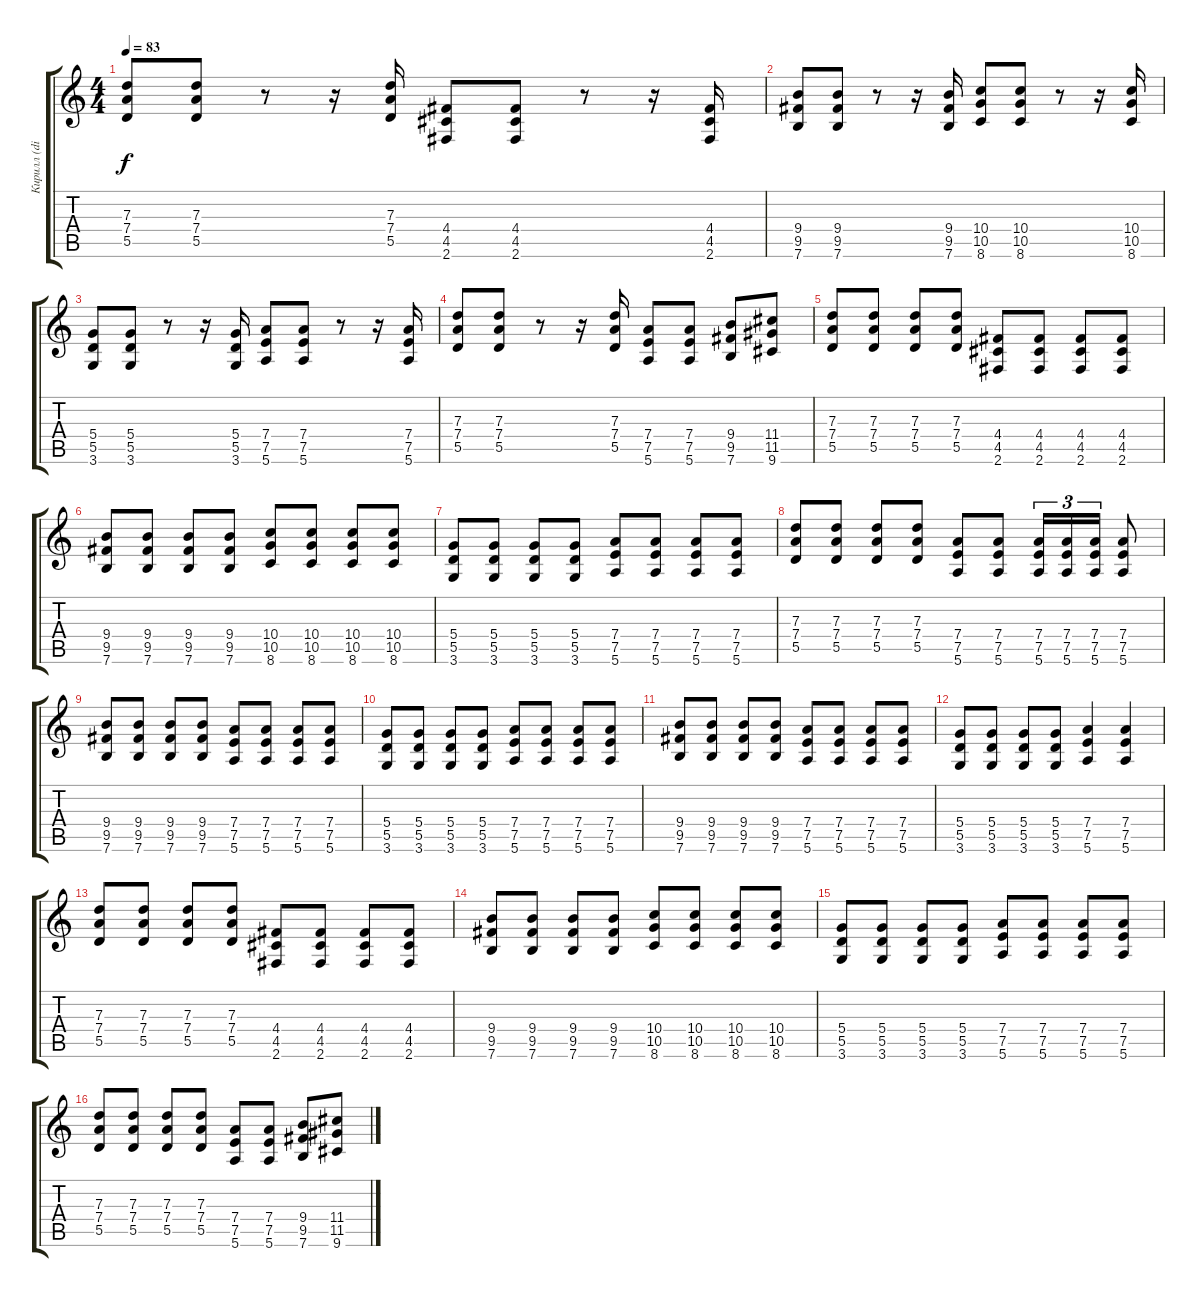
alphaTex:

\track ("Кирилл (distr)" "Кирилл (di") {instrument distortionguitar}
\staff {score tabs}
\tuning (E4 B3 G3 D3 A2 E2) {hide}
\ts (4 4)
\tempo 83
\clef g2
\ks c
(7.3 7.4 5.5).8{dy f} (7.3 7.4 5.5).8 r.8 r.16 (7.3 7.4 5.5).16 (4.4 4.5 2.6).8 (4.4 4.5 2.6).8 r.8 r.16 (4.4 4.5 2.6).16 |
(9.4 9.5 7.6).8 (9.4 9.5 7.6).8 r.8 r.16 (9.4 9.5 7.6).16 (10.4 10.5 8.6).8 (10.4 10.5 8.6).8 r.8 r.16 (10.4 10.5 8.6).16 |
(5.4 5.5 3.6).8 (5.4 5.5 3.6).8 r.8 r.16 (5.4 5.5 3.6).16 (7.4 7.5 5.6).8 (7.4 7.5 5.6).8 r.8 r.16 (7.4 7.5 5.6).16 |
(7.3 7.4 5.5).8 (7.3 7.4 5.5).8 r.8 r.16 (7.3 7.4 5.5).16 (7.4 7.5 5.6).8 (7.4 7.5 5.6).8 (9.4 9.5 7.6).8 (11.4 11.5 9.6).8 |
(7.3 7.4 5.5).8 (7.3 7.4 5.5).8 (7.3 7.4 5.5).8 (7.3 7.4 5.5).8 (4.4 4.5 2.6).8 (4.4 4.5 2.6).8 (4.4 4.5 2.6).8 (4.4 4.5 2.6).8 |
(9.4 9.5 7.6).8 (9.4 9.5 7.6).8 (9.4 9.5 7.6).8 (9.4 9.5 7.6).8 (10.4 10.5 8.6).8 (10.4 10.5 8.6).8 (10.4 10.5 8.6).8 (10.4 10.5 8.6).8 |
(5.4 5.5 3.6).8 (5.4 5.5 3.6).8 (5.4 5.5 3.6).8 (5.4 5.5 3.6).8 (7.4 7.5 5.6).8 (7.4 7.5 5.6).8 (7.4 7.5 5.6).8 (7.4 7.5 5.6).8 |
(7.3 7.4 5.5).8 (7.3 7.4 5.5).8 (7.3 7.4 5.5).8 (7.3 7.4 5.5).8 (7.4 7.5 5.6).8 (7.4 7.5 5.6).8 (7.4 7.5 5.6).16{tu (3 2)} (7.4 7.5 5.6).16{tu (3 2)} (7.4 7.5 5.6).16{tu (3 2)} (7.4 7.5 5.6).8 |
(9.4 9.5 7.6).8 (9.4 9.5 7.6).8 (9.4 9.5 7.6).8 (9.4 9.5 7.6).8 (7.4 7.5 5.6).8 (7.4 7.5 5.6).8 (7.4 7.5 5.6).8 (7.4 7.5 5.6).8 |
(5.4 5.5 3.6).8 (5.4 5.5 3.6).8 (5.4 5.5 3.6).8 (5.4 5.5 3.6).8 (7.4 7.5 5.6).8 (7.4 7.5 5.6).8 (7.4 7.5 5.6).8 (7.4 7.5 5.6).8 |
(9.4 9.5 7.6).8 (9.4 9.5 7.6).8 (9.4 9.5 7.6).8 (9.4 9.5 7.6).8 (7.4 7.5 5.6).8 (7.4 7.5 5.6).8 (7.4 7.5 5.6).8 (7.4 7.5 5.6).8 |
(5.4 5.5 3.6).8 (5.4 5.5 3.6).8 (5.4 5.5 3.6).8 (5.4 5.5 3.6).8 (7.4 7.5 5.6).4 (7.4 7.5 5.6).4 |
(7.3 7.4 5.5).8 (7.3 7.4 5.5).8 (7.3 7.4 5.5).8 (7.3 7.4 5.5).8 (4.4 4.5 2.6).8 (4.4 4.5 2.6).8 (4.4 4.5 2.6).8 (4.4 4.5 2.6).8 |
(9.4 9.5 7.6).8 (9.4 9.5 7.6).8 (9.4 9.5 7.6).8 (9.4 9.5 7.6).8 (10.4 10.5 8.6).8 (10.4 10.5 8.6).8 (10.4 10.5 8.6).8 (10.4 10.5 8.6).8 |
(5.4 5.5 3.6).8 (5.4 5.5 3.6).8 (5.4 5.5 3.6).8 (5.4 5.5 3.6).8 (7.4 7.5 5.6).8 (7.4 7.5 5.6).8 (7.4 7.5 5.6).8 (7.4 7.5 5.6).8 |
(7.3 7.4 5.5).8 (7.3 7.4 5.5).8 (7.3 7.4 5.5).8 (7.3 7.4 5.5).8 (7.4 7.5 5.6).8 (7.4 7.5 5.6).8 (9.4 9.5 7.6).8 (11.4 11.5 9.6).8
